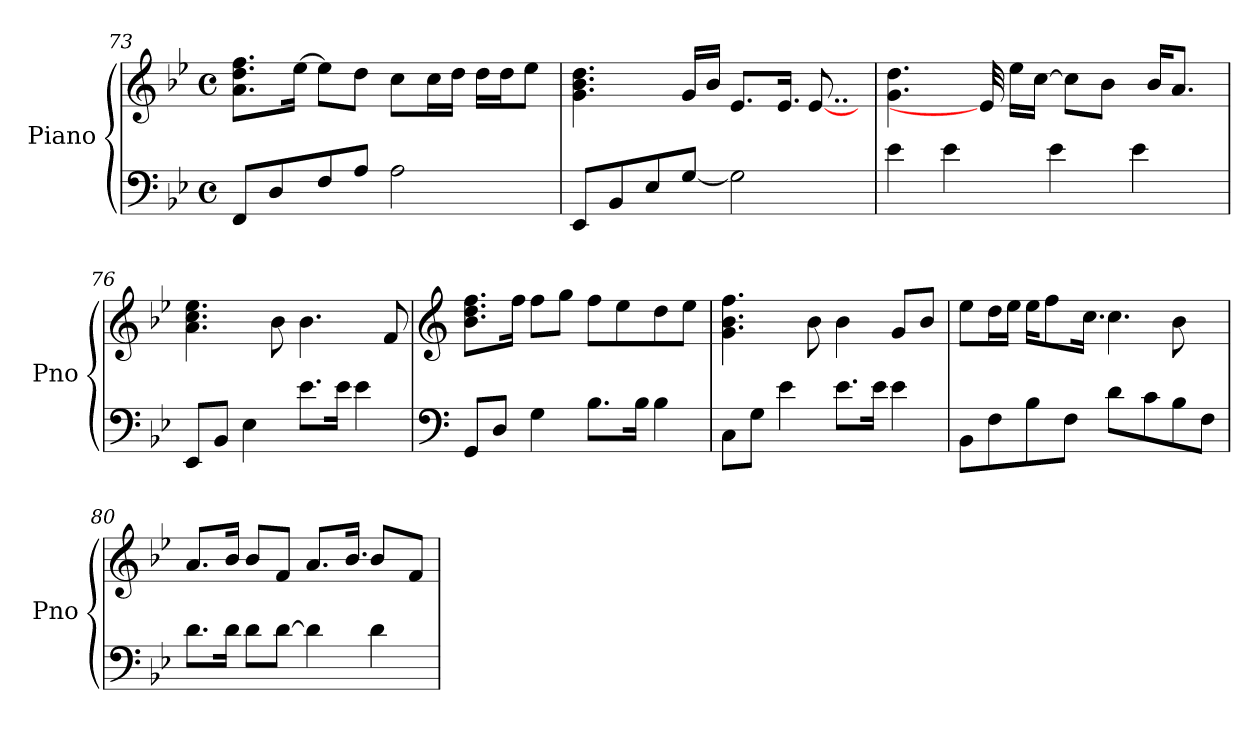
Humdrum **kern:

**kern	**kern
*part1	*part1
*staff2	*staff1
*I"Piano	*
*I'Pno	*
*clefF4	*clefG2
*k[b-e-]	*k[b-e-]
*B-:	*B-:
*M4/4	*M4/4
*met(c)	*met(c)
=73	=73
8FF/L	8.a\ 8.dd\ 8.ff\L
8D/	.
.	[16ee-\Jk
8F/	8ee-\L]
8A/J	8dd\J
2A\	8cc\L
.	16cc\L
.	16dd\JJ
.	16dd\LL
.	16dd\J
.	8ee-\J
!!LO:LB:g=z
=74	=74
8EE-/L	4.g\ 4.b-\ 4.dd\
8BB-/	.
8E-/	.
[8G/J	16g/LL
.	16b-/JJ
2G\]	8.e-/L
.	16.e-/Jk
.	[8..e-/
32ryy	32ryy
=75	=75
4e-\	4.g\ 4.dd\
4e-\	.
.	32e-/]
.	16ee-\LL
.	[16cc\JJ
4e-\	.
.	8cc\L]
.	8b-\J
4e-\	.
.	16b-/KL
.	8.a/J
32ryy	.
=76	=76
8EE-/L	4.a\ 4.cc\ 4.ee-\
8BB-/J	.
4E-\	.
.	8b-\
8.e-\L	4.b-\
16e-\Jk	.
4e-\	.
.	8f/
!!LO:PB:g=z
=77	=77
*clefF4	*clefG2
8GG/L	8.b-\ 8.dd\ 8.ff\L
8D/J	.
.	16ff\Jk
4G\	8ff\L
.	8gg\J
8.B-\L	8ff\L
.	8ee-\
16B-\Jk	.
4B-\	8dd\
.	8ee-\J
=78	=78
8C\L	4.g\ 4.b-\ 4.ff\
8G\J	.
4e-\	.
.	8b-\
8.e-\L	4b-\
16e-\Jk	.
4e-\	8g/L
.	8b-/J
=79	=79
*	*^
8BB-\L	8ee-\L	2ryy
8F\	16dd\L	.
.	16ee-\JJ	.
8B-\	16ee-\KL	.
.	8ff\	.
8F\J	.	.
.	16.cc\Jk	.
8d\L	.	4.cc\
.	8..ryy	.
8c\	.	.
8B-\	8b-\	.
8F\J	8ryy	8ryy
!!LO:LB:g=z	!!
=80	=80	=80
8.d\L	8.a/L	2.ryy
16d\Jk	16b-/Jk	.
8d\L	8b-/L	.
[8d\J	8f/J	.
4d\]	8.a/L	.
.	16.b-/Jk	.
4d\	.	8b-/L
.	8..ryy	.
.	.	8f/J
*	*v	*v
=	=
*-	*-
